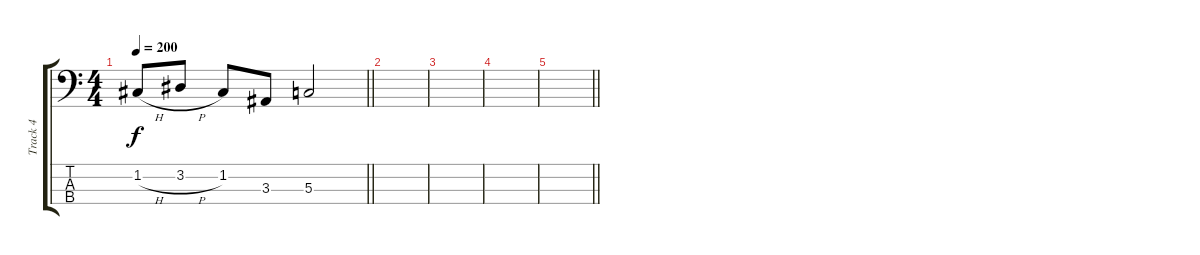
\track ("Track 4" "Track 4") {instrument electricbasspick}
\staff {score tabs}
\tuning (F2 C2 G1 C1) {hide}
\ts (4 4)
\tempo 200
\clef f4
\barLineRight lightlight
\ks c
1.2{h}.8{dy f} 3.2{h}.8 1.2.8 3.3.8 5.3.2 |
|
|
|
\barLineRight lightlight
